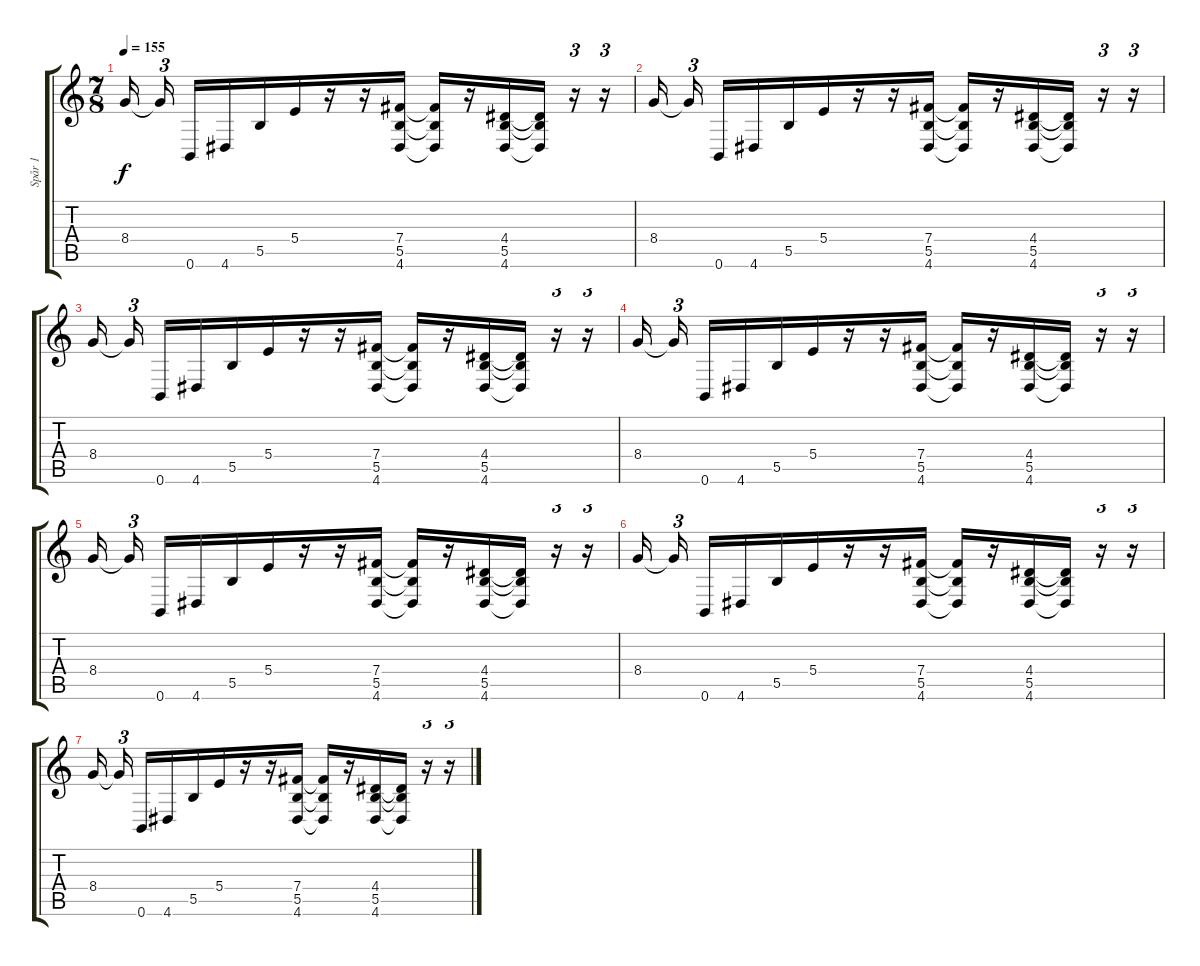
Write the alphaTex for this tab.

\track ("Spår 1" "Spår 1") {instrument distortionguitar}
\staff {score tabs}
\tuning (Db4 Ab3 E3 B2 Gb2 B1) {hide}
\ts (7 8)
\tempo 155
\clef g2
\ks c
8.4.16{dy f beam splitsecondary} 8.4{t}.16{tu (3 2)} 0.6.16 4.6.16 5.5.16 5.4.16 r.16 r.16 (7.4 5.5 4.6).16 (7.4{t} 5.5{t} 4.6{t}).16 r.16 (4.4 5.5 4.6).16 (4.4{t} 5.5{t} 4.6{t}).16 r.16{tu (3 2)} r.16{tu (3 2)} |
8.4.16{beam splitsecondary} 8.4{t}.16{tu (3 2)} 0.6.16 4.6.16 5.5.16 5.4.16 r.16 r.16 (7.4 5.5 4.6).16 (7.4{t} 5.5{t} 4.6{t}).16 r.16 (4.4 5.5 4.6).16 (4.4{t} 5.5{t} 4.6{t}).16 r.16{tu (3 2)} r.16{tu (3 2)} |
8.4.16{beam splitsecondary} 8.4{t}.16{tu (3 2)} 0.6.16 4.6.16 5.5.16 5.4.16 r.16 r.16 (7.4 5.5 4.6).16 (7.4{t} 5.5{t} 4.6{t}).16 r.16 (4.4 5.5 4.6).16 (4.4{t} 5.5{t} 4.6{t}).16 r.16{tu (3 2)} r.16{tu (3 2)} |
8.4.16{volume 0 beam splitsecondary} 8.4{t}.16{tu (3 2)} 0.6.16 4.6.16 5.5.16 5.4.16 r.16 r.16 (7.4 5.5 4.6).16 (7.4{t} 5.5{t} 4.6{t}).16 r.16 (4.4 5.5 4.6).16 (4.4{t} 5.5{t} 4.6{t}).16 r.16{tu (3 2)} r.16{tu (3 2)} |
8.4.16{beam splitsecondary} 8.4{t}.16{tu (3 2)} 0.6.16 4.6.16 5.5.16 5.4.16 r.16 r.16 (7.4 5.5 4.6).16 (7.4{t} 5.5{t} 4.6{t}).16 r.16 (4.4 5.5 4.6).16 (4.4{t} 5.5{t} 4.6{t}).16 r.16{tu (3 2)} r.16{tu (3 2)} |
8.4.16{beam splitsecondary} 8.4{t}.16{tu (3 2)} 0.6.16 4.6.16 5.5.16 5.4.16 r.16 r.16 (7.4 5.5 4.6).16 (7.4{t} 5.5{t} 4.6{t}).16 r.16 (4.4 5.5 4.6).16 (4.4{t} 5.5{t} 4.6{t}).16 r.16{tu (3 2)} r.16{tu (3 2)} |
8.4.16{beam splitsecondary} 8.4{t}.16{tu (3 2)} 0.6.16 4.6.16 5.5.16 5.4.16 r.16 r.16 (7.4 5.5 4.6).16 (7.4{t} 5.5{t} 4.6{t}).16 r.16 (4.4 5.5 4.6).16 (4.4{t} 5.5{t} 4.6{t}).16 r.16{tu (3 2)} r.16{tu (3 2)}
